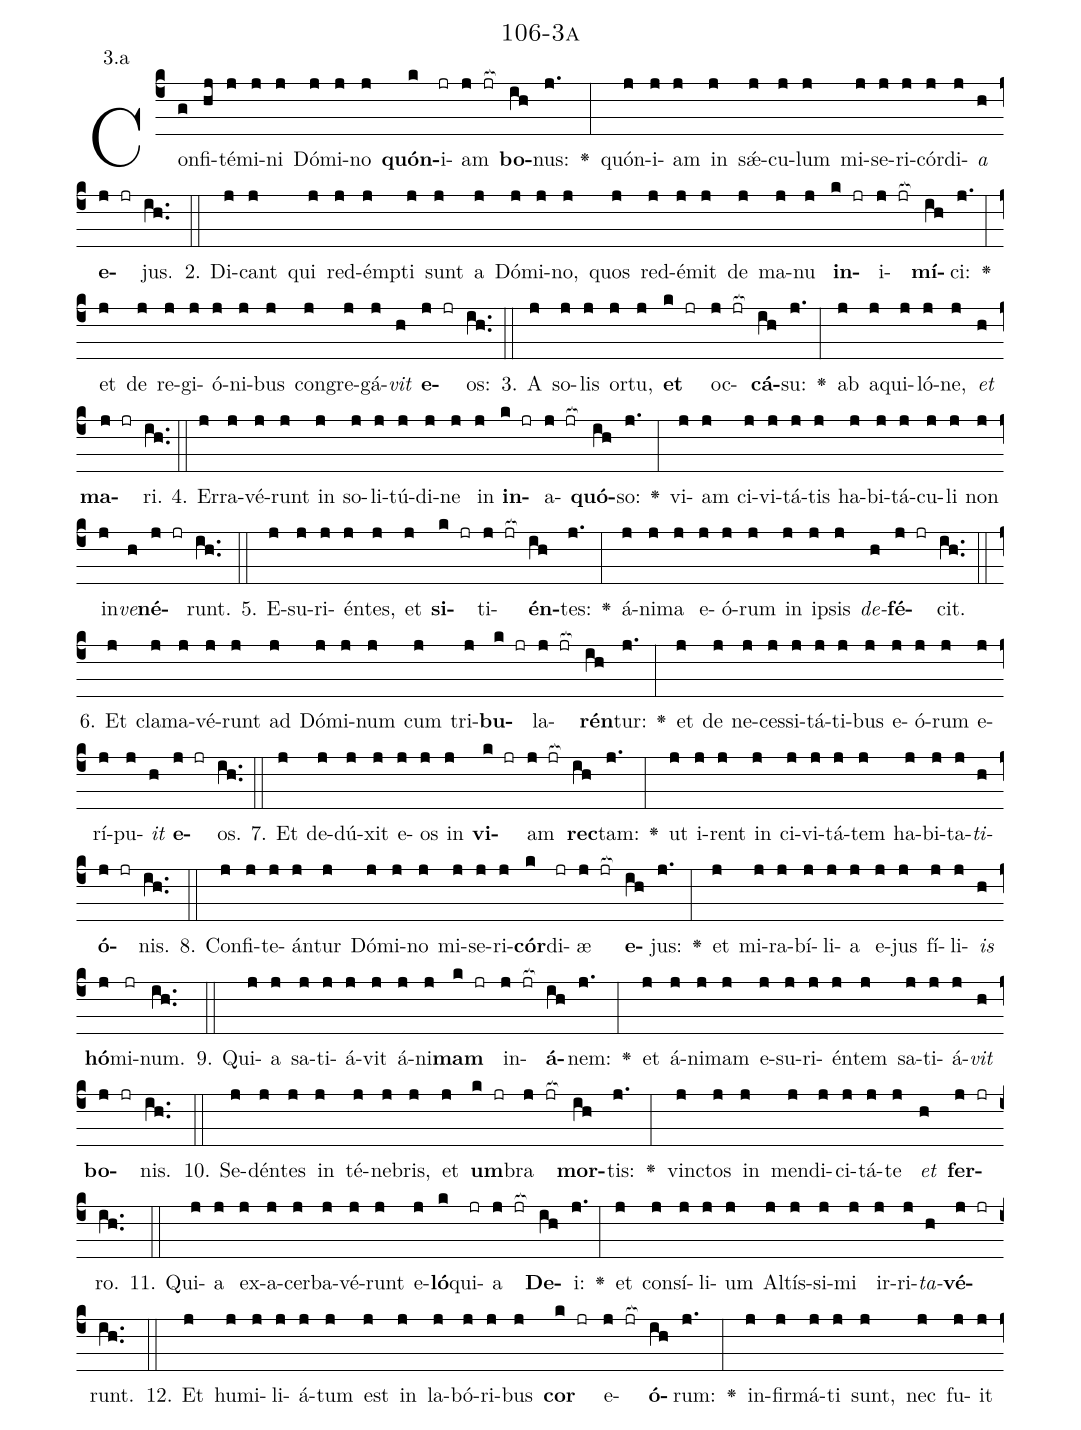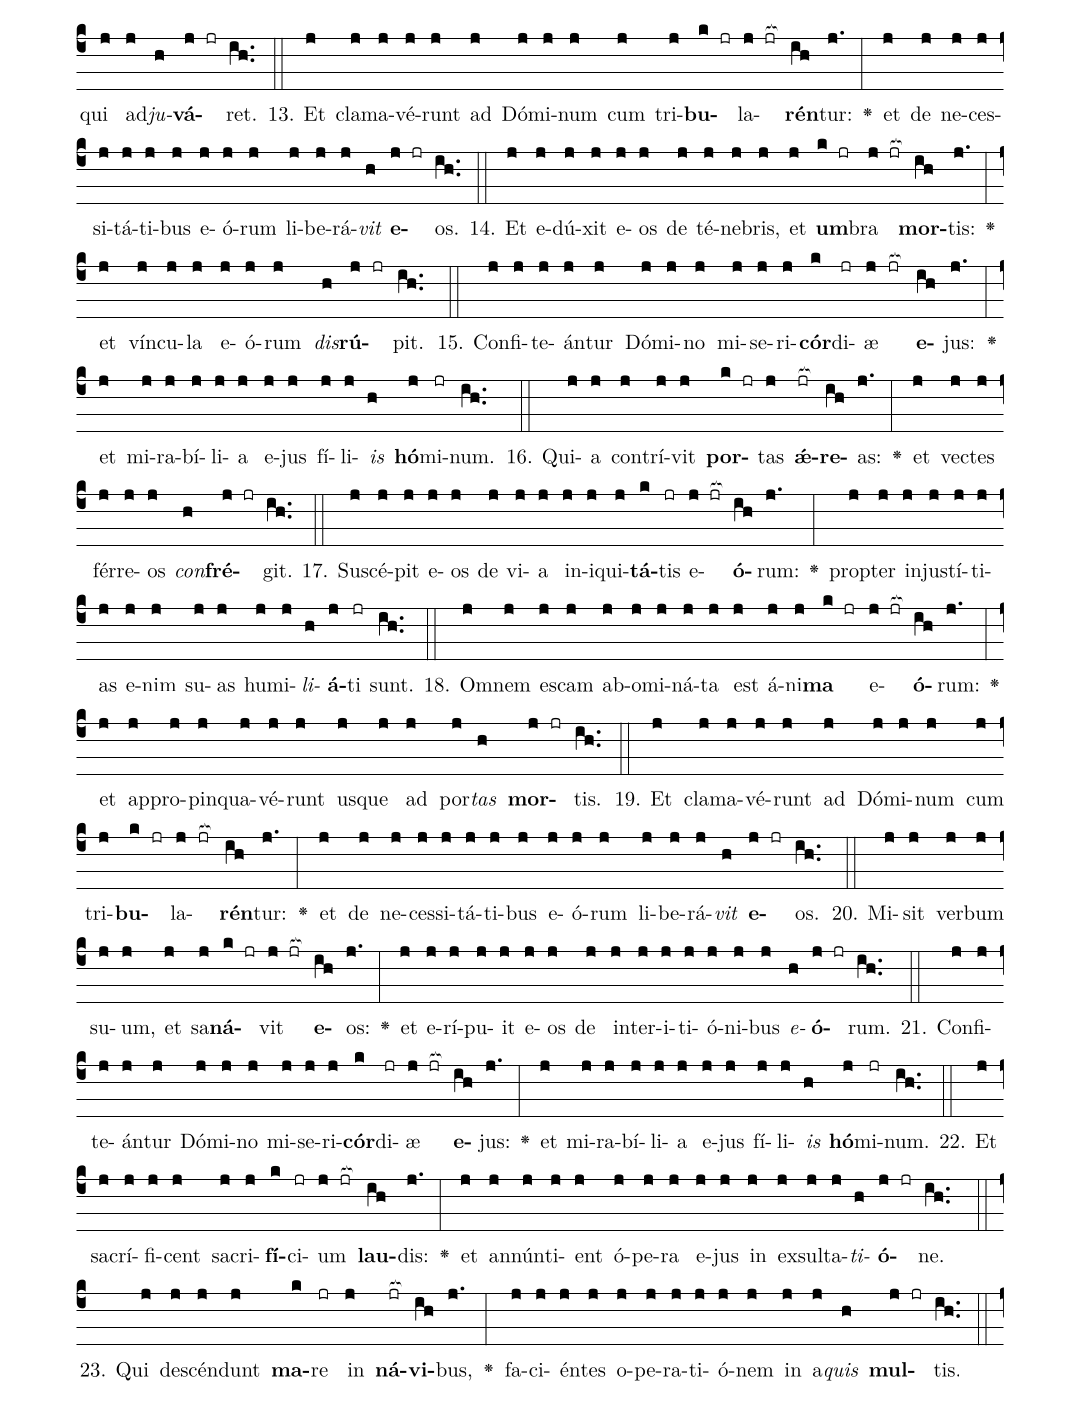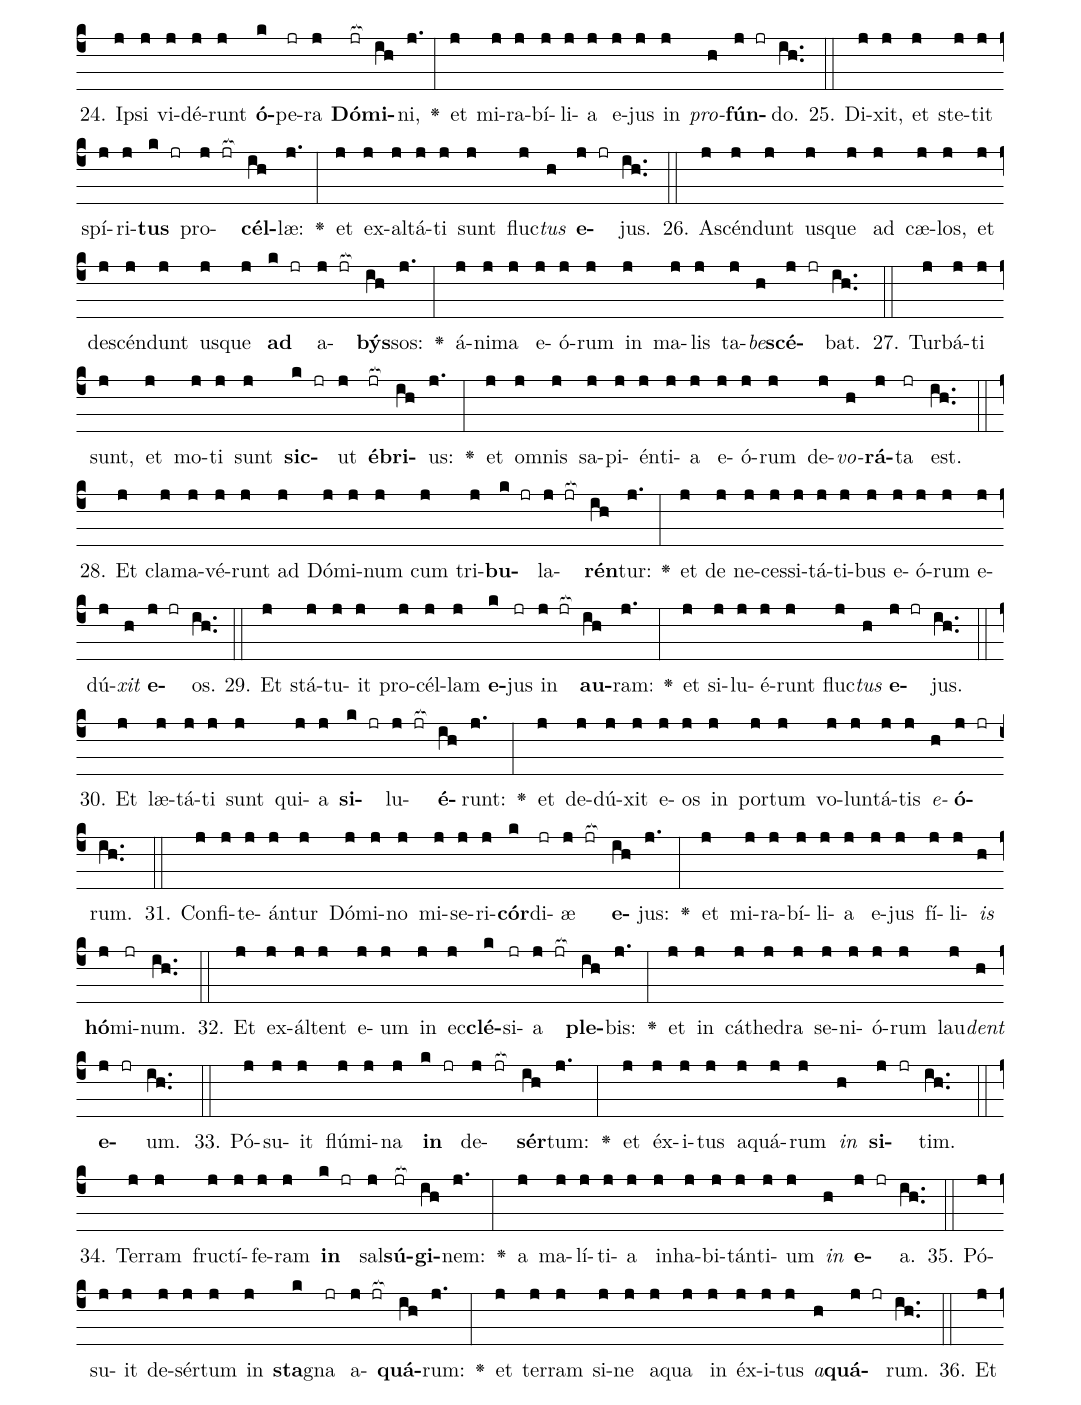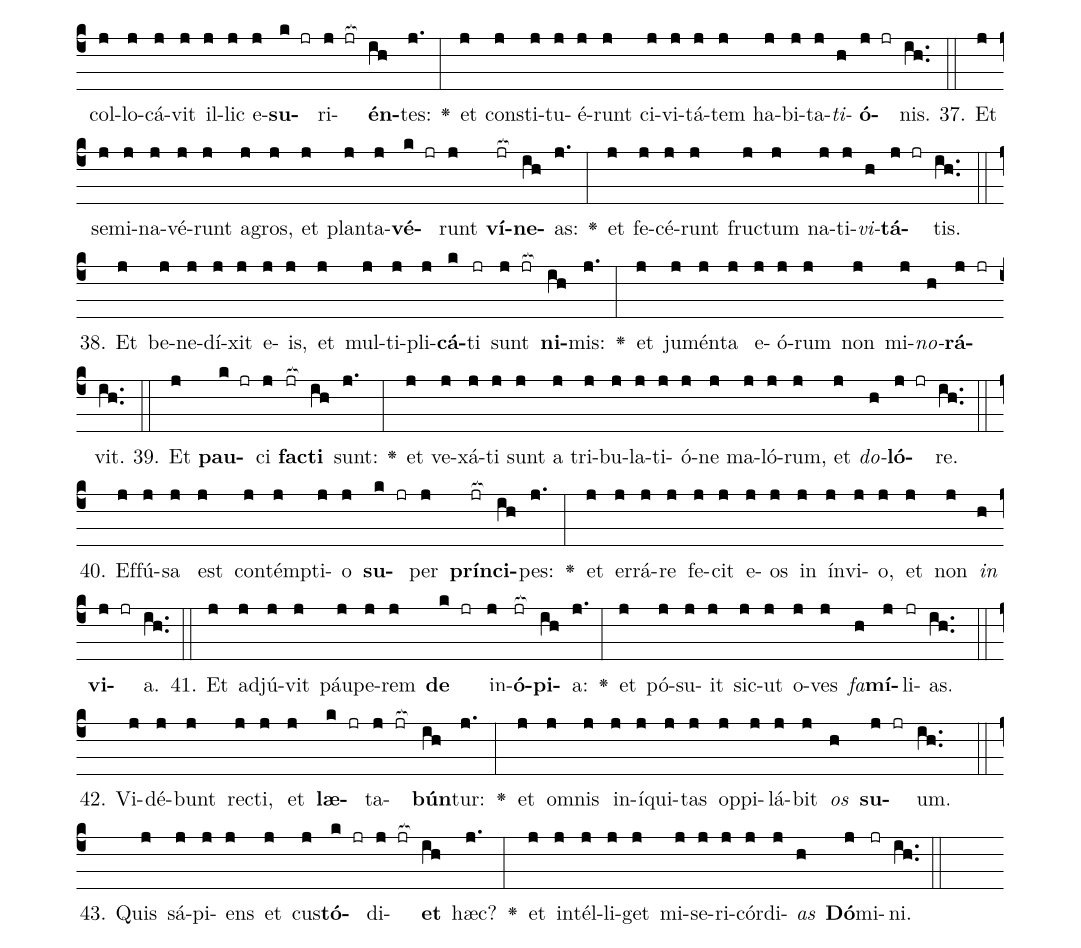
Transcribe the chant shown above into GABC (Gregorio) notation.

name: 106-3a;
annotation: 3.a;
%%
(c4)Con(g)fi(hj)té(j)mi(j)ni(j) Dó(j)mi(j)no(j) <b>quón</b>(k)i(jr)am(j jr[ocb:1{]) <b>bo</b>(ih[ocb:0}])nus:(j.) <v>\greheightstar</v>(:) quón(j)i(j)am(j) in(j) sǽ(j)cu(j)lum(j) mi(j)se(j)ri(j)cór(j)di(j)<i>a</i>(h) <b>e</b>(j jr)jus.(ih..) (::)
2. Di(j)cant(j) qui(j) red(j)émp(j)ti(j) sunt(j) a(j) Dó(j)mi(j)no,(j) quos(j) red(j)é(j)mit(j) de(j) ma(j)nu(j) <b>in</b>(k jr)i(j jr[ocb:1{])<b>mí</b>(ih[ocb:0}])ci:(j.) <v>\greheightstar</v>(:) et(j) de(j) re(j)gi(j)ó(j)ni(j)bus(j) con(j)gre(j)gá(j)<i>vit</i>(h) <b>e</b>(j jr)os:(ih..) (::)
3. A(j) so(j)lis(j) or(j)tu,(j) <b>et</b>(k jr) oc(j jr[ocb:1{])<b>cá</b>(ih[ocb:0}])su:(j.) <v>\greheightstar</v>(:) ab(j) a(j)qui(j)ló(j)ne,(j) <i>et</i>(h) <b>ma</b>(j jr)ri.(ih..) (::)
4. Er(j)ra(j)vé(j)runt(j) in(j) so(j)li(j)tú(j)di(j)ne(j) in(j) <b>in</b>(k jr)a(j jr[ocb:1{])<b>quó</b>(ih[ocb:0}])so:(j.) <v>\greheightstar</v>(:) vi(j)am(j) ci(j)vi(j)tá(j)tis(j) ha(j)bi(j)tá(j)cu(j)li(j) non(j) in(j)<i>ve</i>(h)<b>né</b>(j jr)runt.(ih..) (::)
5. E(j)su(j)ri(j)én(j)tes,(j) et(j) <b>si</b>(k jr)ti(j jr[ocb:1{])<b>én</b>(ih[ocb:0}])tes:(j.) <v>\greheightstar</v>(:) á(j)ni(j)ma(j) e(j)ó(j)rum(j) in(j) ip(j)sis(j) <i>de</i>(h)<b>fé</b>(j jr)cit.(ih..) (::)
6. Et(j) cla(j)ma(j)vé(j)runt(j) ad(j) Dó(j)mi(j)num(j) cum(j) tri(j)<b>bu</b>(k jr)la(j jr[ocb:1{])<b>rén</b>(ih[ocb:0}])tur:(j.) <v>\greheightstar</v>(:) et(j) de(j) ne(j)ces(j)si(j)tá(j)ti(j)bus(j) e(j)ó(j)rum(j) e(j)rí(j)pu(j)<i>it</i>(h) <b>e</b>(j jr)os.(ih..) (::)
7. Et(j) de(j)dú(j)xit(j) e(j)os(j) in(j) <b>vi</b>(k jr)am(j jr[ocb:1{]) <b>rec</b>(ih[ocb:0}])tam:(j.) <v>\greheightstar</v>(:) ut(j) i(j)rent(j) in(j) ci(j)vi(j)tá(j)tem(j) ha(j)bi(j)ta(j)<i>ti</i>(h)<b>ó</b>(j jr)nis.(ih..) (::)
8. Con(j)fi(j)te(j)án(j)tur(j) Dó(j)mi(j)no(j) mi(j)se(j)ri(j)<b>cór</b>(k)di(jr)æ(j jr[ocb:1{]) <b>e</b>(ih[ocb:0}])jus:(j.) <v>\greheightstar</v>(:) et(j) mi(j)ra(j)bí(j)li(j)a(j) e(j)jus(j) fí(j)li(j)<i>is</i>(h) <b>hó</b>(j)mi(jr)num.(ih..) (::)
9. Qui(j)a(j) sa(j)ti(j)á(j)vit(j) á(j)ni(j)<b>mam</b>(k jr) in(j jr[ocb:1{])<b>á</b>(ih[ocb:0}])nem:(j.) <v>\greheightstar</v>(:) et(j) á(j)ni(j)mam(j) e(j)su(j)ri(j)én(j)tem(j) sa(j)ti(j)á(j)<i>vit</i>(h) <b>bo</b>(j jr)nis.(ih..) (::)
10. Se(j)dén(j)tes(j) in(j) té(j)ne(j)bris,(j) et(j) <b>um</b>(k jr)bra(j jr[ocb:1{]) <b>mor</b>(ih[ocb:0}])tis:(j.) <v>\greheightstar</v>(:) vinc(j)tos(j) in(j) men(j)di(j)ci(j)tá(j)te(j) <i>et</i>(h) <b>fer</b>(j jr)ro.(ih..) (::)
11. Qui(j)a(j) ex(j)a(j)cer(j)ba(j)vé(j)runt(j) e(j)<b>ló</b>(k)qui(jr)a(j jr[ocb:1{]) <b>De</b>(ih[ocb:0}])i:(j.) <v>\greheightstar</v>(:) et(j) con(j)sí(j)li(j)um(j) Al(j)tís(j)si(j)mi(j) ir(j)ri(j)<i>ta</i>(h)<b>vé</b>(j jr)runt.(ih..) (::)
12. Et(j) hu(j)mi(j)li(j)á(j)tum(j) est(j) in(j) la(j)bó(j)ri(j)bus(j) <b>cor</b>(k jr) e(j jr[ocb:1{])<b>ó</b>(ih[ocb:0}])rum:(j.) <v>\greheightstar</v>(:) in(j)fir(j)má(j)ti(j) sunt,(j) nec(j) fu(j)it(j) qui(j) ad(j)<i>ju</i>(h)<b>vá</b>(j jr)ret.(ih..) (::)
13. Et(j) cla(j)ma(j)vé(j)runt(j) ad(j) Dó(j)mi(j)num(j) cum(j) tri(j)<b>bu</b>(k jr)la(j jr[ocb:1{])<b>rén</b>(ih[ocb:0}])tur:(j.) <v>\greheightstar</v>(:) et(j) de(j) ne(j)ces(j)si(j)tá(j)ti(j)bus(j) e(j)ó(j)rum(j) li(j)be(j)rá(j)<i>vit</i>(h) <b>e</b>(j jr)os.(ih..) (::)
14. Et(j) e(j)dú(j)xit(j) e(j)os(j) de(j) té(j)ne(j)bris,(j) et(j) <b>um</b>(k jr)bra(j jr[ocb:1{]) <b>mor</b>(ih[ocb:0}])tis:(j.) <v>\greheightstar</v>(:) et(j) vín(j)cu(j)la(j) e(j)ó(j)rum(j) <i>dis</i>(h)<b>rú</b>(j jr)pit.(ih..) (::)
15. Con(j)fi(j)te(j)án(j)tur(j) Dó(j)mi(j)no(j) mi(j)se(j)ri(j)<b>cór</b>(k)di(jr)æ(j jr[ocb:1{]) <b>e</b>(ih[ocb:0}])jus:(j.) <v>\greheightstar</v>(:) et(j) mi(j)ra(j)bí(j)li(j)a(j) e(j)jus(j) fí(j)li(j)<i>is</i>(h) <b>hó</b>(j)mi(jr)num.(ih..) (::)
16. Qui(j)a(j) con(j)trí(j)vit(j) <b>por</b>(k jr)tas(j) <b>ǽ</b>(jr[ocb:1{])<b>re</b>(ih[ocb:0}])as:(j.) <v>\greheightstar</v>(:) et(j) vec(j)tes(j) fér(j)re(j)os(j) <i>con</i>(h)<b>fré</b>(j jr)git.(ih..) (::)
17. Su(j)scé(j)pit(j) e(j)os(j) de(j) vi(j)a(j) in(j)i(j)qui(j)<b>tá</b>(k)tis(jr) e(j jr[ocb:1{])<b>ó</b>(ih[ocb:0}])rum:(j.) <v>\greheightstar</v>(:) prop(j)ter(j) in(j)jus(j)tí(j)ti(j)as(j) e(j)nim(j) su(j)as(j) hu(j)mi(j)<i>li</i>(h)<b>á</b>(j)ti(jr) sunt.(ih..) (::)
18. Om(j)nem(j) es(j)cam(j) ab(j)o(j)mi(j)ná(j)ta(j) est(j) á(j)ni(j)<b>ma</b>(k jr) e(j jr[ocb:1{])<b>ó</b>(ih[ocb:0}])rum:(j.) <v>\greheightstar</v>(:) et(j) ap(j)pro(j)pin(j)qua(j)vé(j)runt(j) us(j)que(j) ad(j) por(j)<i>tas</i>(h) <b>mor</b>(j jr)tis.(ih..) (::)
19. Et(j) cla(j)ma(j)vé(j)runt(j) ad(j) Dó(j)mi(j)num(j) cum(j) tri(j)<b>bu</b>(k jr)la(j jr[ocb:1{])<b>rén</b>(ih[ocb:0}])tur:(j.) <v>\greheightstar</v>(:) et(j) de(j) ne(j)ces(j)si(j)tá(j)ti(j)bus(j) e(j)ó(j)rum(j) li(j)be(j)rá(j)<i>vit</i>(h) <b>e</b>(j jr)os.(ih..) (::)
20. Mi(j)sit(j) ver(j)bum(j) su(j)um,(j) et(j) sa(j)<b>ná</b>(k jr)vit(j jr[ocb:1{]) <b>e</b>(ih[ocb:0}])os:(j.) <v>\greheightstar</v>(:) et(j) e(j)rí(j)pu(j)it(j) e(j)os(j) de(j) in(j)ter(j)i(j)ti(j)ó(j)ni(j)bus(j) <i>e</i>(h)<b>ó</b>(j jr)rum.(ih..) (::)
21. Con(j)fi(j)te(j)án(j)tur(j) Dó(j)mi(j)no(j) mi(j)se(j)ri(j)<b>cór</b>(k)di(jr)æ(j jr[ocb:1{]) <b>e</b>(ih[ocb:0}])jus:(j.) <v>\greheightstar</v>(:) et(j) mi(j)ra(j)bí(j)li(j)a(j) e(j)jus(j) fí(j)li(j)<i>is</i>(h) <b>hó</b>(j)mi(jr)num.(ih..) (::)
22. Et(j) sa(j)crí(j)fi(j)cent(j) sa(j)cri(j)<b>fí</b>(k)ci(jr)um(j jr[ocb:1{]) <b>lau</b>(ih[ocb:0}])dis:(j.) <v>\greheightstar</v>(:) et(j) an(j)nún(j)ti(j)ent(j) ó(j)pe(j)ra(j) e(j)jus(j) in(j) ex(j)sul(j)ta(j)<i>ti</i>(h)<b>ó</b>(j jr)ne.(ih..) (::)
23. Qui(j) de(j)scén(j)dunt(j) <b>ma</b>(k)re(jr) in(j) <b>ná</b>(jr[ocb:1{])<b>vi</b>(ih[ocb:0}])bus,(j.) <v>\greheightstar</v>(:) fa(j)ci(j)én(j)tes(j) o(j)pe(j)ra(j)ti(j)ó(j)nem(j) in(j) a(j)<i>quis</i>(h) <b>mul</b>(j jr)tis.(ih..) (::)
24. Ip(j)si(j) vi(j)dé(j)runt(j) <b>ó</b>(k)pe(jr)ra(j) <b>Dó</b>(jr[ocb:1{])<b>mi</b>(ih[ocb:0}])ni,(j.) <v>\greheightstar</v>(:) et(j) mi(j)ra(j)bí(j)li(j)a(j) e(j)jus(j) in(j) <i>pro</i>(h)<b>fún</b>(j jr)do.(ih..) (::)
25. Di(j)xit,(j) et(j) ste(j)tit(j) spí(j)ri(j)<b>tus</b>(k jr) pro(j jr[ocb:1{])<b>cél</b>(ih[ocb:0}])læ:(j.) <v>\greheightstar</v>(:) et(j) ex(j)al(j)tá(j)ti(j) sunt(j) fluc(j)<i>tus</i>(h) <b>e</b>(j jr)jus.(ih..) (::)
26. A(j)scén(j)dunt(j) us(j)que(j) ad(j) cæ(j)los,(j) et(j) de(j)scén(j)dunt(j) us(j)que(j) <b>ad</b>(k jr) a(j jr[ocb:1{])<b>býs</b>(ih[ocb:0}])sos:(j.) <v>\greheightstar</v>(:) á(j)ni(j)ma(j) e(j)ó(j)rum(j) in(j) ma(j)lis(j) ta(j)<i>be</i>(h)<b>scé</b>(j jr)bat.(ih..) (::)
27. Tur(j)bá(j)ti(j) sunt,(j) et(j) mo(j)ti(j) sunt(j) <b>sic</b>(k jr)ut(j) <b>é</b>(jr[ocb:1{])<b>bri</b>(ih[ocb:0}])us:(j.) <v>\greheightstar</v>(:) et(j) om(j)nis(j) sa(j)pi(j)én(j)ti(j)a(j) e(j)ó(j)rum(j) de(j)<i>vo</i>(h)<b>rá</b>(j)ta(jr) est.(ih..) (::)
28. Et(j) cla(j)ma(j)vé(j)runt(j) ad(j) Dó(j)mi(j)num(j) cum(j) tri(j)<b>bu</b>(k jr)la(j jr[ocb:1{])<b>rén</b>(ih[ocb:0}])tur:(j.) <v>\greheightstar</v>(:) et(j) de(j) ne(j)ces(j)si(j)tá(j)ti(j)bus(j) e(j)ó(j)rum(j) e(j)dú(j)<i>xit</i>(h) <b>e</b>(j jr)os.(ih..) (::)
29. Et(j) stá(j)tu(j)it(j) pro(j)cél(j)lam(j) <b>e</b>(k)jus(jr) in(j jr[ocb:1{]) <b>au</b>(ih[ocb:0}])ram:(j.) <v>\greheightstar</v>(:) et(j) si(j)lu(j)é(j)runt(j) fluc(j)<i>tus</i>(h) <b>e</b>(j jr)jus.(ih..) (::)
30. Et(j) læ(j)tá(j)ti(j) sunt(j) qui(j)a(j) <b>si</b>(k jr)lu(j jr[ocb:1{])<b>é</b>(ih[ocb:0}])runt:(j.) <v>\greheightstar</v>(:) et(j) de(j)dú(j)xit(j) e(j)os(j) in(j) por(j)tum(j) vo(j)lun(j)tá(j)tis(j) <i>e</i>(h)<b>ó</b>(j jr)rum.(ih..) (::)
31. Con(j)fi(j)te(j)án(j)tur(j) Dó(j)mi(j)no(j) mi(j)se(j)ri(j)<b>cór</b>(k)di(jr)æ(j jr[ocb:1{]) <b>e</b>(ih[ocb:0}])jus:(j.) <v>\greheightstar</v>(:) et(j) mi(j)ra(j)bí(j)li(j)a(j) e(j)jus(j) fí(j)li(j)<i>is</i>(h) <b>hó</b>(j)mi(jr)num.(ih..) (::)
32. Et(j) ex(j)ál(j)tent(j) e(j)um(j) in(j) ec(j)<b>clé</b>(k)si(jr)a(j jr[ocb:1{]) <b>ple</b>(ih[ocb:0}])bis:(j.) <v>\greheightstar</v>(:) et(j) in(j) cá(j)the(j)dra(j) se(j)ni(j)ó(j)rum(j) lau(j)<i>dent</i>(h) <b>e</b>(j jr)um.(ih..) (::)
33. Pó(j)su(j)it(j) flú(j)mi(j)na(j) <b>in</b>(k jr) de(j jr[ocb:1{])<b>sér</b>(ih[ocb:0}])tum:(j.) <v>\greheightstar</v>(:) et(j) éx(j)i(j)tus(j) a(j)quá(j)rum(j) <i>in</i>(h) <b>si</b>(j jr)tim.(ih..) (::)
34. Ter(j)ram(j) fruc(j)tí(j)fe(j)ram(j) <b>in</b>(k jr) sal(j)<b>sú</b>(jr[ocb:1{])<b>gi</b>(ih[ocb:0}])nem:(j.) <v>\greheightstar</v>(:) a(j) ma(j)lí(j)ti(j)a(j) in(j)ha(j)bi(j)tán(j)ti(j)um(j) <i>in</i>(h) <b>e</b>(j jr)a.(ih..) (::)
35. Pó(j)su(j)it(j) de(j)sér(j)tum(j) in(j) <b>sta</b>(k)gna(jr) a(j jr[ocb:1{])<b>quá</b>(ih[ocb:0}])rum:(j.) <v>\greheightstar</v>(:) et(j) ter(j)ram(j) si(j)ne(j) a(j)qua(j) in(j) éx(j)i(j)tus(j) <i>a</i>(h)<b>quá</b>(j jr)rum.(ih..) (::)
36. Et(j) col(j)lo(j)cá(j)vit(j) il(j)lic(j) e(j)<b>su</b>(k jr)ri(j jr[ocb:1{])<b>én</b>(ih[ocb:0}])tes:(j.) <v>\greheightstar</v>(:) et(j) con(j)sti(j)tu(j)é(j)runt(j) ci(j)vi(j)tá(j)tem(j) ha(j)bi(j)ta(j)<i>ti</i>(h)<b>ó</b>(j jr)nis.(ih..) (::)
37. Et(j) se(j)mi(j)na(j)vé(j)runt(j) a(j)gros,(j) et(j) plan(j)ta(j)<b>vé</b>(k jr)runt(j) <b>ví</b>(jr[ocb:1{])<b>ne</b>(ih[ocb:0}])as:(j.) <v>\greheightstar</v>(:) et(j) fe(j)cé(j)runt(j) fruc(j)tum(j) na(j)ti(j)<i>vi</i>(h)<b>tá</b>(j jr)tis.(ih..) (::)
38. Et(j) be(j)ne(j)dí(j)xit(j) e(j)is,(j) et(j) mul(j)ti(j)pli(j)<b>cá</b>(k)ti(jr) sunt(j jr[ocb:1{]) <b>ni</b>(ih[ocb:0}])mis:(j.) <v>\greheightstar</v>(:) et(j) ju(j)mén(j)ta(j) e(j)ó(j)rum(j) non(j) mi(j)<i>no</i>(h)<b>rá</b>(j jr)vit.(ih..) (::)
39. Et(j) <b>pau</b>(k jr)ci(j) <b>fac</b>(jr[ocb:1{])<b>ti</b>(ih[ocb:0}]) sunt:(j.) <v>\greheightstar</v>(:) et(j) ve(j)xá(j)ti(j) sunt(j) a(j) tri(j)bu(j)la(j)ti(j)ó(j)ne(j) ma(j)ló(j)rum,(j) et(j) <i>do</i>(h)<b>ló</b>(j jr)re.(ih..) (::)
40. Ef(j)fú(j)sa(j) est(j) con(j)témp(j)ti(j)o(j) <b>su</b>(k jr)per(j) <b>prín</b>(jr[ocb:1{])<b>ci</b>(ih[ocb:0}])pes:(j.) <v>\greheightstar</v>(:) et(j) er(j)rá(j)re(j) fe(j)cit(j) e(j)os(j) in(j) ín(j)vi(j)o,(j) et(j) non(j) <i>in</i>(h) <b>vi</b>(j jr)a.(ih..) (::)
41. Et(j) ad(j)jú(j)vit(j) páu(j)pe(j)rem(j) <b>de</b>(k jr) in(j)<b>ó</b>(jr[ocb:1{])<b>pi</b>(ih[ocb:0}])a:(j.) <v>\greheightstar</v>(:) et(j) pó(j)su(j)it(j) sic(j)ut(j) o(j)ves(j) <i>fa</i>(h)<b>mí</b>(j)li(jr)as.(ih..) (::)
42. Vi(j)dé(j)bunt(j) rec(j)ti,(j) et(j) <b>læ</b>(k jr)ta(j jr[ocb:1{])<b>bún</b>(ih[ocb:0}])tur:(j.) <v>\greheightstar</v>(:) et(j) om(j)nis(j) in(j)í(j)qui(j)tas(j) op(j)pi(j)lá(j)bit(j) <i>os</i>(h) <b>su</b>(j jr)um.(ih..) (::)
43. Quis(j) sá(j)pi(j)ens(j) et(j) cus(j)<b>tó</b>(k jr)di(j jr[ocb:1{])<b>et</b>(ih[ocb:0}]) hæc?(j.) <v>\greheightstar</v>(:) et(j) in(j)tél(j)li(j)get(j) mi(j)se(j)ri(j)cór(j)di(j)<i>as</i>(h) <b>Dó</b>(j)mi(jr)ni.(ih..) (::)
